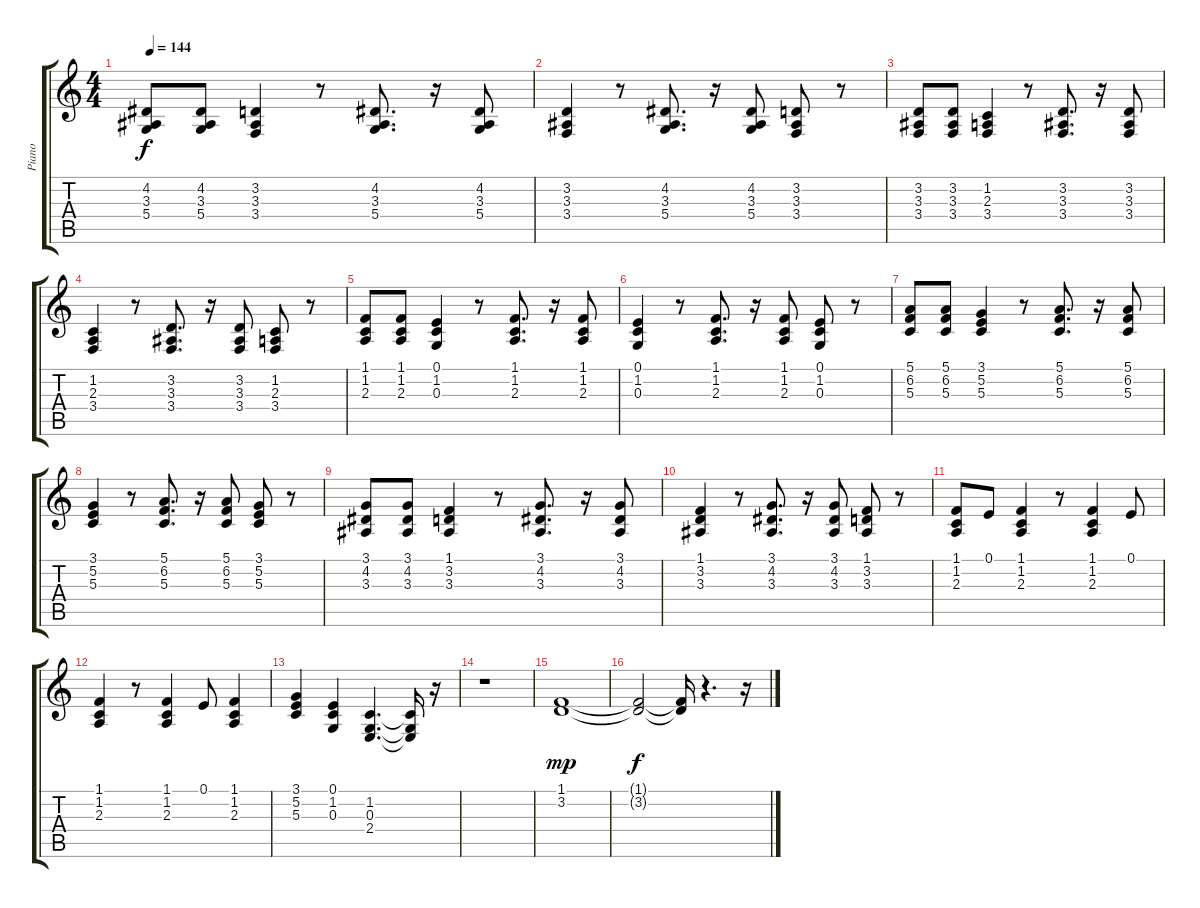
\track ("Piano" "Piano") {instrument brightacousticpiano}
\staff {score tabs}
\tuning (E4 B3 G3 D3 A2 E2) {hide}
\ts (4 4)
\tempo 144
\clef g2
\ks c
(4.2 3.3 5.4).8{dy f} (4.2 3.3 5.4).8 (3.2 3.3 3.4).4 r.8 (4.2 3.3 5.4).8{d} r.16 (4.2 3.3 5.4).8 |
(3.2 3.3 3.4).4 r.8 (4.2 3.3 5.4).8{d} r.16 (4.2 3.3 5.4).8 (3.2 3.3 3.4).8 r.8 |
(3.2 3.3 3.4).8 (3.2 3.3 3.4).8 (1.2 2.3 3.4).4 r.8 (3.2 3.3 3.4).8{d} r.16 (3.2 3.3 3.4).8 |
(1.2 2.3 3.4).4 r.8 (3.2 3.3 3.4).8{d} r.16 (3.2 3.3 3.4).8 (1.2 2.3 3.4).8 r.8 |
(1.1 1.2 2.3).8 (1.1 1.2 2.3).8 (0.1 1.2 0.3).4 r.8 (1.1 1.2 2.3).8{d} r.16 (1.1 1.2 2.3).8 |
(0.1 1.2 0.3).4 r.8 (1.1 1.2 2.3).8{d} r.16 (1.1 1.2 2.3).8 (0.1 1.2 0.3).8 r.8 |
(5.1 6.2 5.3).8 (5.1 6.2 5.3).8 (3.1 5.2 5.3).4 r.8 (5.1 6.2 5.3).8{d} r.16 (5.1 6.2 5.3).8 |
(3.1 5.2 5.3).4 r.8 (5.1 6.2 5.3).8{d} r.16 (5.1 6.2 5.3).8 (3.1 5.2 5.3).8 r.8 |
(3.1 4.2 3.3).8 (3.1 4.2 3.3).8 (1.1 3.2 3.3).4 r.8 (3.1 4.2 3.3).8{d} r.16 (3.1 4.2 3.3).8 |
(1.1 3.2 3.3).4 r.8 (3.1 4.2 3.3).8{d} r.16 (3.1 4.2 3.3).8 (1.1 3.2 3.3).8 r.8 |
(1.1 1.2 2.3).8 0.1.8 (1.1 1.2 2.3).4 r.8 (1.1 1.2 2.3).4 0.1.8 |
(1.1 1.2 2.3).4 r.8 (1.1 1.2 2.3).4 0.1.8 (1.1 1.2 2.3).4 |
(3.1 5.2 5.3).4 (0.1 1.2 0.3).4 (1.2 0.3 2.4).4{d} (1.2{t} 0.3{t} 2.4{t}).16 r.16 |
r.1 |
(1.1 3.2).1{dy mp} |
(1.1{t} 3.2{t}).2{dy f} (1.1{t} 3.2{t}).16 r.4{d} r.16
